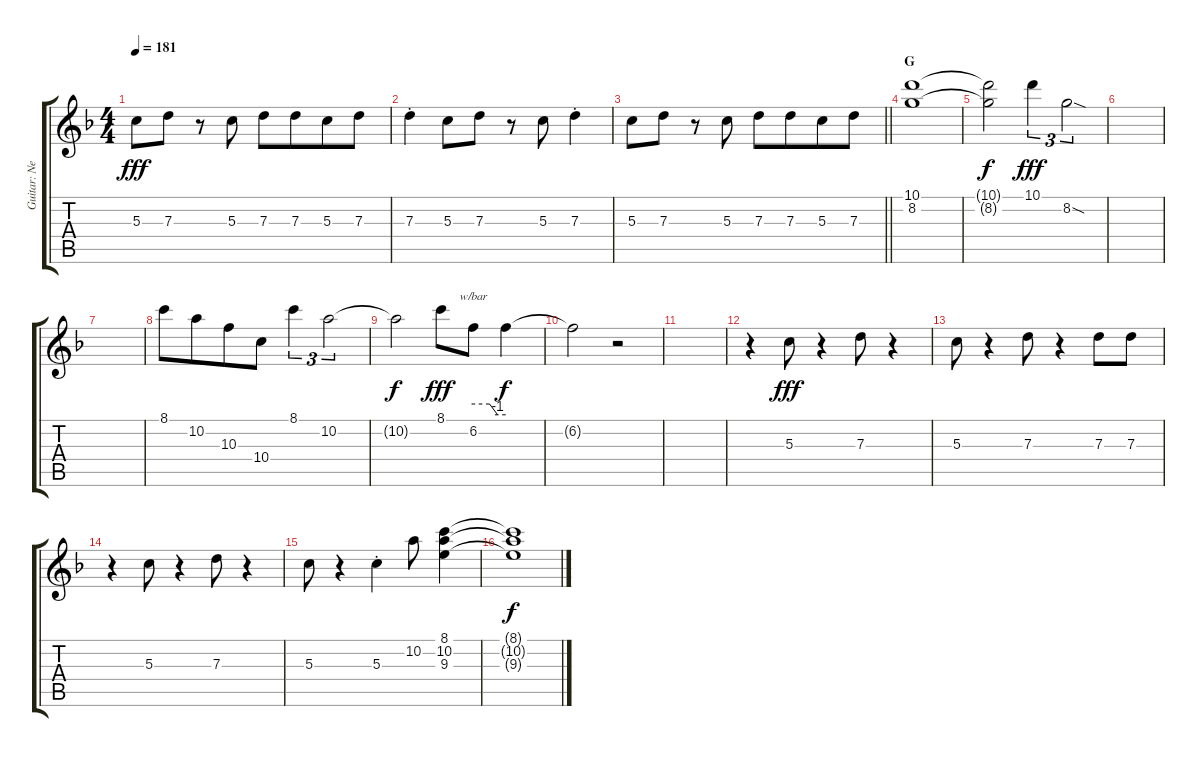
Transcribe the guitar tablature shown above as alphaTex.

\track ("Guitar: Neil" "Guitar: Ne") {instrument electricguitarclean}
\staff {score tabs}
\tuning (E4 B3 G3 D3 A2 E2) {hide}
\ts (4 4)
\tempo 181
\clef g2
\ks f
5.3.8{dy fff} 7.3.8 r.8 5.3.8 7.3.8 7.3.8{beam merge} 5.3.8 7.3.8 |
7.3{st}.4 5.3.8 7.3.8 r.8 5.3.8 7.3{st}.4 |
\barLineRight lightlight
5.3.8 7.3.8 r.8 5.3.8 7.3.8 7.3.8{beam merge} 5.3.8 7.3.8 |
\section ("" "G")
(10.1 8.2).1 |
(10.1{t} 8.2{t}).2{dy f} 10.1.4{tu (3 2) dy fff} 8.2{sod}.2{tu (3 2)} |
|
|
8.1.8 10.2.8{beam merge} 10.3.8 10.4.8 8.1.4{tu (3 2)} 10.2.2{tu (3 2)} |
10.2{t}.2{dy f} 8.1.8{dy fff} 6.2.8{tbe (custom default 0 0 30 0 45 -4 60 -4)} 6.2{t}.4{dy f} |
6.2{t}.2 r.2 |
|
r.4 5.3.8{dy fff} r.4 7.3.8 r.4 |
5.3.8 r.4 7.3.8 r.4 7.3.8 7.3.8 |
r.4 5.3.8 r.4 7.3.8 r.4 |
5.3.8 r.4 5.3{st}.4 10.2.8 (8.1 10.2 9.3).4 |
(8.1{t} 10.2{t} 9.3{t}).1{dy f}
